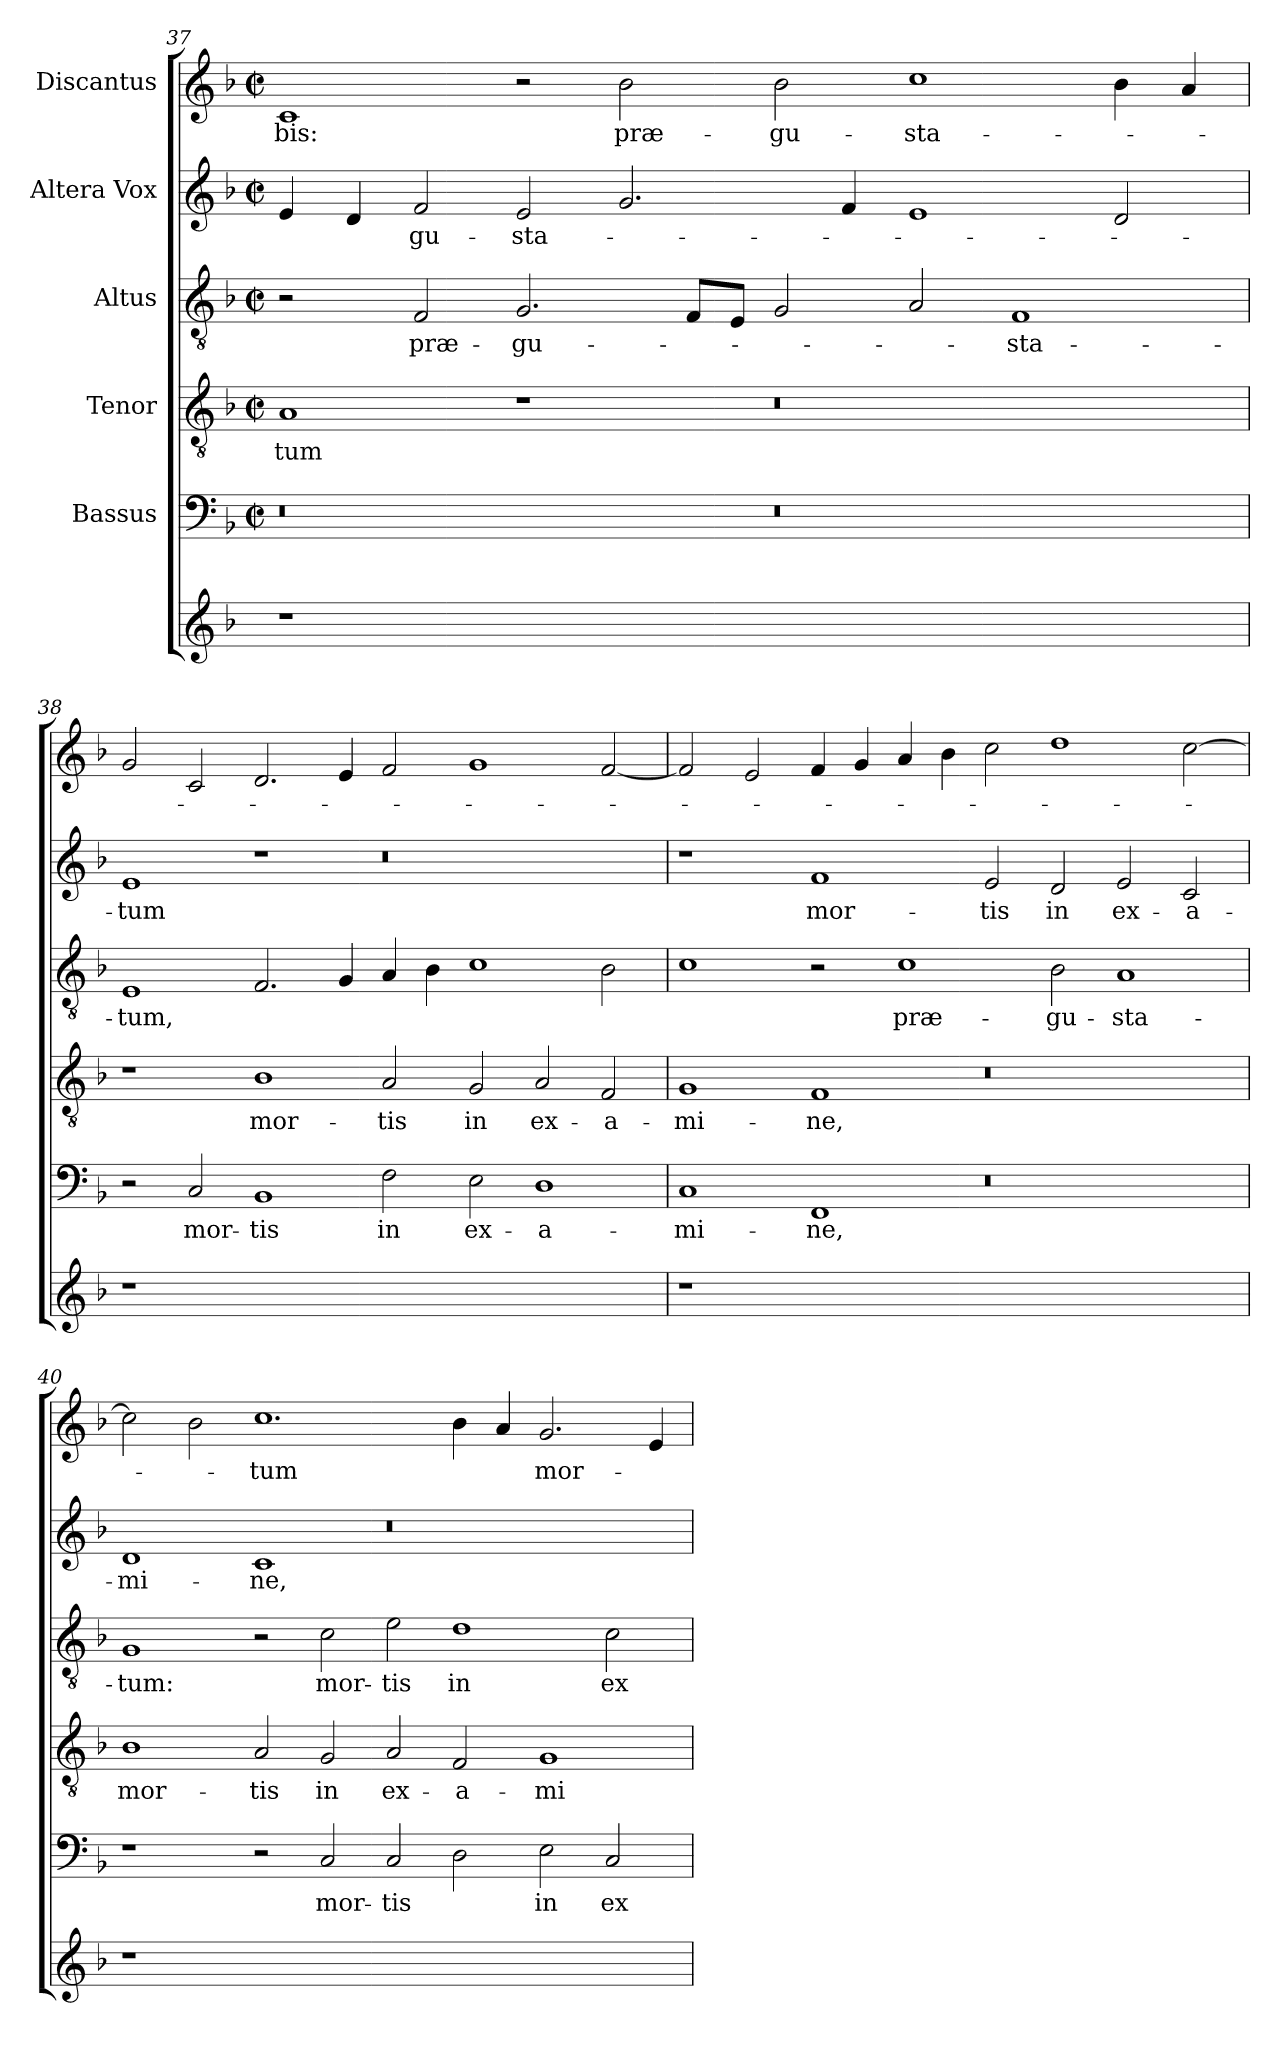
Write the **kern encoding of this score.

**kern	**kern	**text	**kern	**text	**kern	**text	**kern	**text	**kern	**text
*part6	*part5	*part5	*part4	*part4	*part3	*part3	*part2	*part2	*part1	*part1
*staff6	*staff5	*staff5	*staff4	*staff4	*staff3	*staff3	*staff2	*staff2	*staff1	*staff1
*	*I"Bassus	*	*I"Tenor	*	*I"Altus	*	*I"Altera Vox	*	*I"Discantus	*
!!LO:PB:g=z
*clefG2	*clefF4	*	*clefGv2	*	*clefGv2	*	*clefG2	*	*clefG2	*
*k[b-]	*k[b-]	*	*k[b-]	*	*k[b-]	*	*k[b-]	*	*k[b-]	*
*F:	*F:	*	*F:	*	*F:	*	*F:	*	*F:	*
*	*M2/2	*	*M2/2	*	*M2/2	*	*M2/2	*	*M2/2	*
*	*met(c|)	*	*met(c|)	*	*met(c|)	*	*met(c|)	*	*met(c|)	*
=37	=37	=37	=37	=37	=37	=37	=37	=37	=37	=37
!	!	!	!	!LO:LY:b	!	!	!	!	!	!LO:LY:b
1r	0r	.	1A	-tum	2r	.	4e/	.	1c	-bis:
.	.	.	.	.	.	.	4d/	.	.	.
!	!	!	!	!	!	!LO:LY:b	!	!LO:LY:b	!	!
.	.	.	.	.	2F/	præ-	2f/	-gu-	.	.
!	!	!	!	!	!	!LO:LY:b	!	!LO:LY:b	!	!
0.ryy	.	.	1r	.	2.G/	-gu-	2e/	-sta-	2r	.
!	!	!	!	!	!	!	!	!	!	!LO:LY:b
.	.	.	.	.	.	.	2.g/	.	2b-\	præ-
.	.	.	.	.	8F/L	.	.	.	.	.
.	.	.	.	.	8E/J	.	.	.	.	.
!	!	!	!	!	!	!	!	!	!	!LO:LY:b
.	0r	.	0r	.	2G/	.	.	.	2b-\	-gu-
.	.	.	.	.	.	.	4f/	.	.	.
!	!	!	!	!	!	!	!	!	!	!LO:LY:b
.	.	.	.	.	2A/	.	1e	.	1cc	-sta-
!	!	!	!	!	!	!LO:LY:b	!	!	!	!
.	.	.	.	.	1F	-sta-	.	.	.	.
.	.	.	.	.	.	.	2d/	.	4b-\	.
.	.	.	.	.	.	.	.	.	4a/	.
=38	=38	=38	=38	=38	=38	=38	=38	=38	=38	=38
!	!	!	!	!	!	!LO:LY:b	!	!LO:LY:b	!	!
1r	2r	.	1r	.	1E	-tum,	1e	-tum	2g/	.
!	!	!LO:LY:b	!	!	!	!	!	!	!	!
.	2C/	mor-	.	.	.	.	.	.	2c/	.
!	!	!LO:LY:b	!	!LO:LY:b	!	!	!	!	!	!
0.ryy	1BB-	-tis	1B-	mor-	2.F/	.	1r	.	2.d/	.
.	.	.	.	.	4G/	.	.	.	4e/	.
!	!	!LO:LY:b	!	!LO:LY:b	!	!	!	!	!	!
.	2F\	in	2A/	-tis	4A/	.	0r	.	2f/	.
.	.	.	.	.	4B-\	.	.	.	.	.
!	!	!LO:LY:b	!	!LO:LY:b	!	!	!	!	!	!
.	2E\	ex-	2G/	in	1c	.	.	.	1g	.
!	!	!LO:LY:b	!	!LO:LY:b	!	!	!	!	!	!
.	1D	-a-	2A/	ex-	.	.	.	.	.	.
!	!	!	!	!LO:LY:b	!	!	!	!	!	!
.	.	.	2F/	-a-	2B-\	.	.	.	[2f/	.
=39	=39	=39	=39	=39	=39	=39	=39	=39	=39	=39
!	!	!LO:LY:b	!	!LO:LY:b	!	!	!	!	!	!
1r	1C	-mi-	1G	-mi-	1c	.	1r	.	2f/]	.
.	.	.	.	.	.	.	.	.	2e/	.
!	!	!LO:LY:b	!	!LO:LY:b	!	!	!	!LO:LY:b	!	!
0.ryy	1FF	-ne,	1F	-ne,	2r	.	1f	mor-	4f/	.
.	.	.	.	.	.	.	.	.	4g/	.
!	!	!	!	!	!	!LO:LY:b	!	!	!	!
.	.	.	.	.	1c	præ-	.	.	4a/	.
.	.	.	.	.	.	.	.	.	4b-\	.
!	!	!	!	!	!	!	!	!LO:LY:b	!	!
.	0r	.	0r	.	.	.	2e/	-tis	2cc\	.
!	!	!	!	!	!	!LO:LY:b	!	!LO:LY:b	!	!
.	.	.	.	.	2B-\	-gu-	2d/	in	1dd	.
!	!	!	!	!	!	!LO:LY:b	!	!LO:LY:b	!	!
.	.	.	.	.	1A	-sta-	2e/	ex-	.	.
!	!	!	!	!	!	!	!	!LO:LY:b	!	!
.	.	.	.	.	.	.	2c/	-a-	[2cc\	.
!!LO:LB:g=z
=40	=40	=40	=40	=40	=40	=40	=40	=40	=40	=40
!	!	!	!	!LO:LY:b	!	!LO:LY:b	!	!LO:LY:b	!	!
1r	1r	.	1B-	mor-	1G	-tum:	1d	-mi-	2cc\]	.
.	.	.	.	.	.	.	.	.	2b-\	.
!	!	!	!	!LO:LY:b	!	!	!	!LO:LY:b	!	!LO:LY:b
0.ryy	2r	.	2A/	-tis	2r	.	1c	-ne,	1.cc	-tum
!	!	!LO:LY:b	!	!LO:LY:b	!	!LO:LY:b	!	!	!	!
.	2C/	mor-	2G/	in	2c\	mor-	.	.	.	.
!	!	!LO:LY:b	!	!LO:LY:b	!	!LO:LY:b	!	!	!	!
.	2C/	-tis	2A/	ex-	2e\	-tis	0r	.	.	.
!	!	!	!	!LO:LY:b	!	!LO:LY:b	!	!	!	!
.	2D\	.	2F/	-a-	1d	in	.	.	4b-\	.
.	.	.	.	.	.	.	.	.	4a/	.
!	!	!LO:LY:b	!	!LO:LY:b	!	!	!	!	!	!LO:LY:b
.	2E\	in	1G	-mi-	.	.	.	.	2.g/	mor-
!	!	!LO:LY:b	!	!	!	!LO:LY:b	!	!	!	!
.	2C/	ex-	.	.	[2c\	ex-	.	.	.	.
.	.	.	.	.	.	.	.	.	4e/	.
=	=	=	=	=	=	=	=	=	=	=
*-	*-	*-	*-	*-	*-	*-	*-	*-	*-	*-
